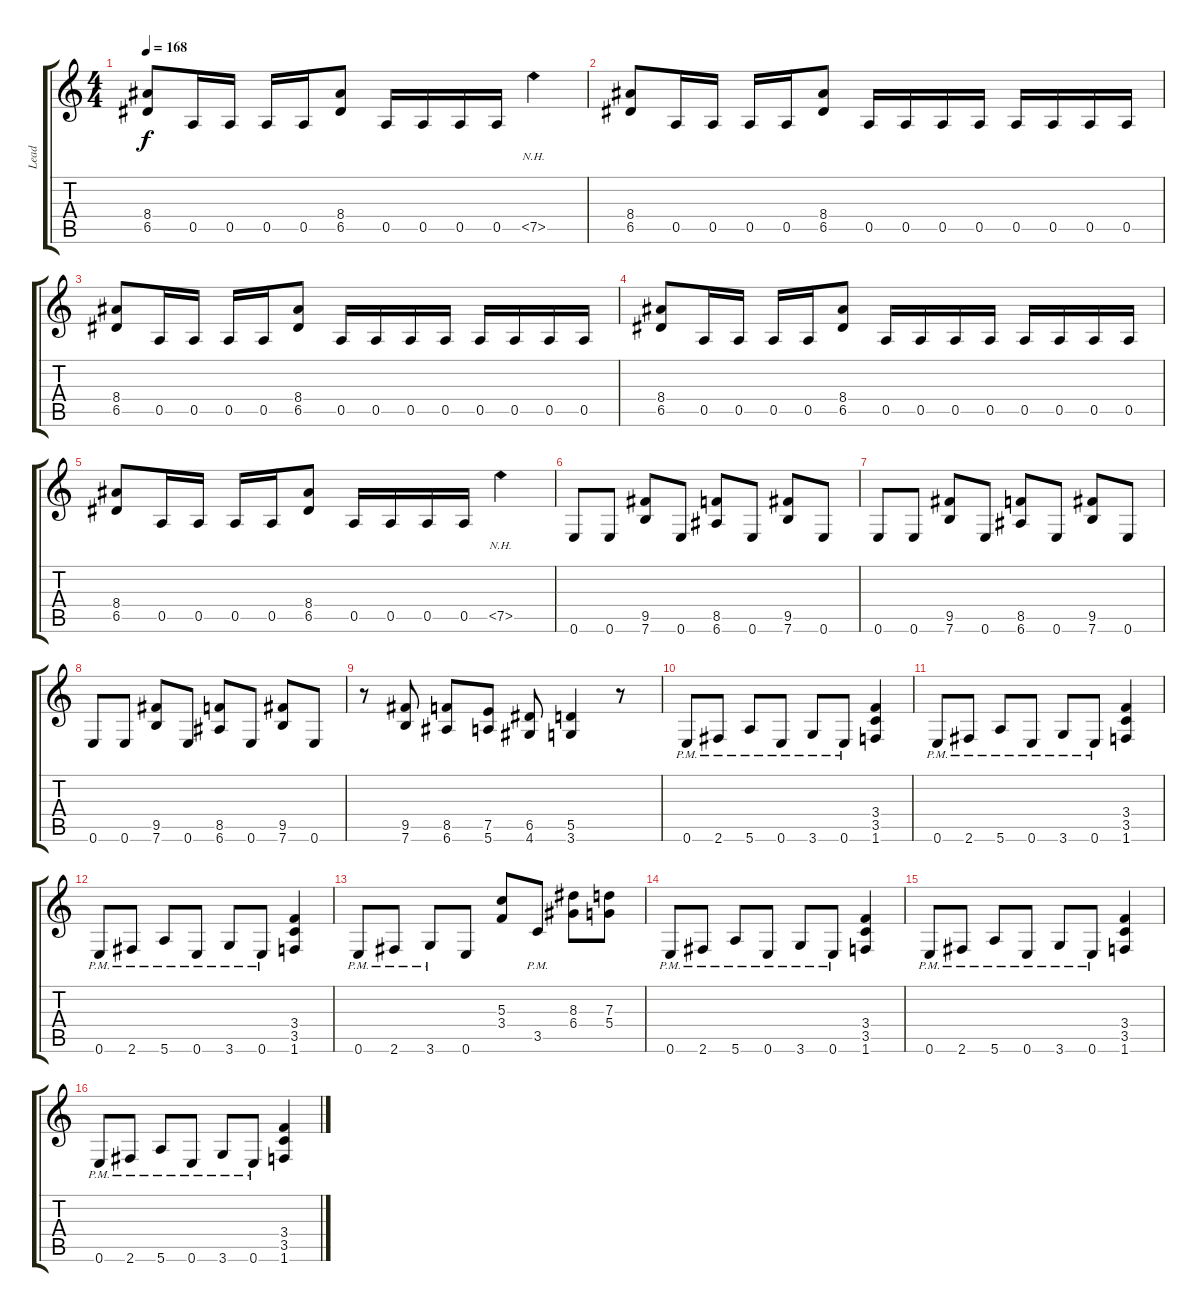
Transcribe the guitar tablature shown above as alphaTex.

\track ("Lead" "Lead") {instrument distortionguitar}
\staff {score tabs}
\tuning (E4 B3 G3 D3 A2 E2) {hide}
\ts (4 4)
\tempo 168
\clef g2
\ks c
(8.4 6.5).8{dy f} 0.5.16 0.5.16 0.5.16 0.5.16 (8.4 6.5).8 0.5.16 0.5.16 0.5.16 0.5.16 7.5{nh}.4 |
(8.4 6.5).8 0.5.16 0.5.16 0.5.16 0.5.16 (8.4 6.5).8 0.5.16 0.5.16 0.5.16 0.5.16 0.5.16 0.5.16 0.5.16 0.5.16 |
(8.4 6.5).8 0.5.16 0.5.16 0.5.16 0.5.16 (8.4 6.5).8 0.5.16 0.5.16 0.5.16 0.5.16 0.5.16 0.5.16 0.5.16 0.5.16 |
(8.4 6.5).8 0.5.16 0.5.16 0.5.16 0.5.16 (8.4 6.5).8 0.5.16 0.5.16 0.5.16 0.5.16 0.5.16 0.5.16 0.5.16 0.5.16 |
(8.4 6.5).8 0.5.16 0.5.16 0.5.16 0.5.16 (8.4 6.5).8 0.5.16 0.5.16 0.5.16 0.5.16 7.5{nh}.4 |
0.6.8 0.6.8 (9.5 7.6).8 0.6.8 (8.5 6.6).8 0.6.8 (9.5 7.6).8 0.6.8 |
0.6.8 0.6.8 (9.5 7.6).8 0.6.8 (8.5 6.6).8 0.6.8 (9.5 7.6).8 0.6.8 |
0.6.8 0.6.8 (9.5 7.6).8 0.6.8 (8.5 6.6).8 0.6.8 (9.5 7.6).8 0.6.8 |
r.8 (9.5 7.6).8 (8.5 6.6).8 (7.5 5.6).8 (6.5 4.6).8 (5.5 3.6).4 r.8 |
0.6{pm}.8 2.6{pm}.8 5.6{pm}.8 0.6{pm}.8 3.6{pm}.8 0.6{pm}.8 (3.4 3.5 1.6).4 |
0.6{pm}.8 2.6{pm}.8 5.6{pm}.8 0.6{pm}.8 3.6{pm}.8 0.6{pm}.8 (3.4 3.5 1.6).4 |
0.6{pm}.8 2.6{pm}.8 5.6{pm}.8 0.6{pm}.8 3.6{pm}.8 0.6{pm}.8 (3.4 3.5 1.6).4 |
0.6{pm}.8 2.6{pm}.8 3.6{pm}.8 0.6.8 (5.3 3.4).8 3.5{pm}.8 (8.3 6.4).8 (7.3 5.4).8 |
0.6{pm}.8 2.6{pm}.8 5.6{pm}.8 0.6{pm}.8 3.6{pm}.8 0.6{pm}.8 (3.4 3.5 1.6).4 |
0.6{pm}.8 2.6{pm}.8 5.6{pm}.8 0.6{pm}.8 3.6{pm}.8 0.6{pm}.8 (3.4 3.5 1.6).4 |
0.6{pm}.8 2.6{pm}.8 5.6{pm}.8 0.6{pm}.8 3.6{pm}.8 0.6{pm}.8 (3.4 3.5 1.6).4
